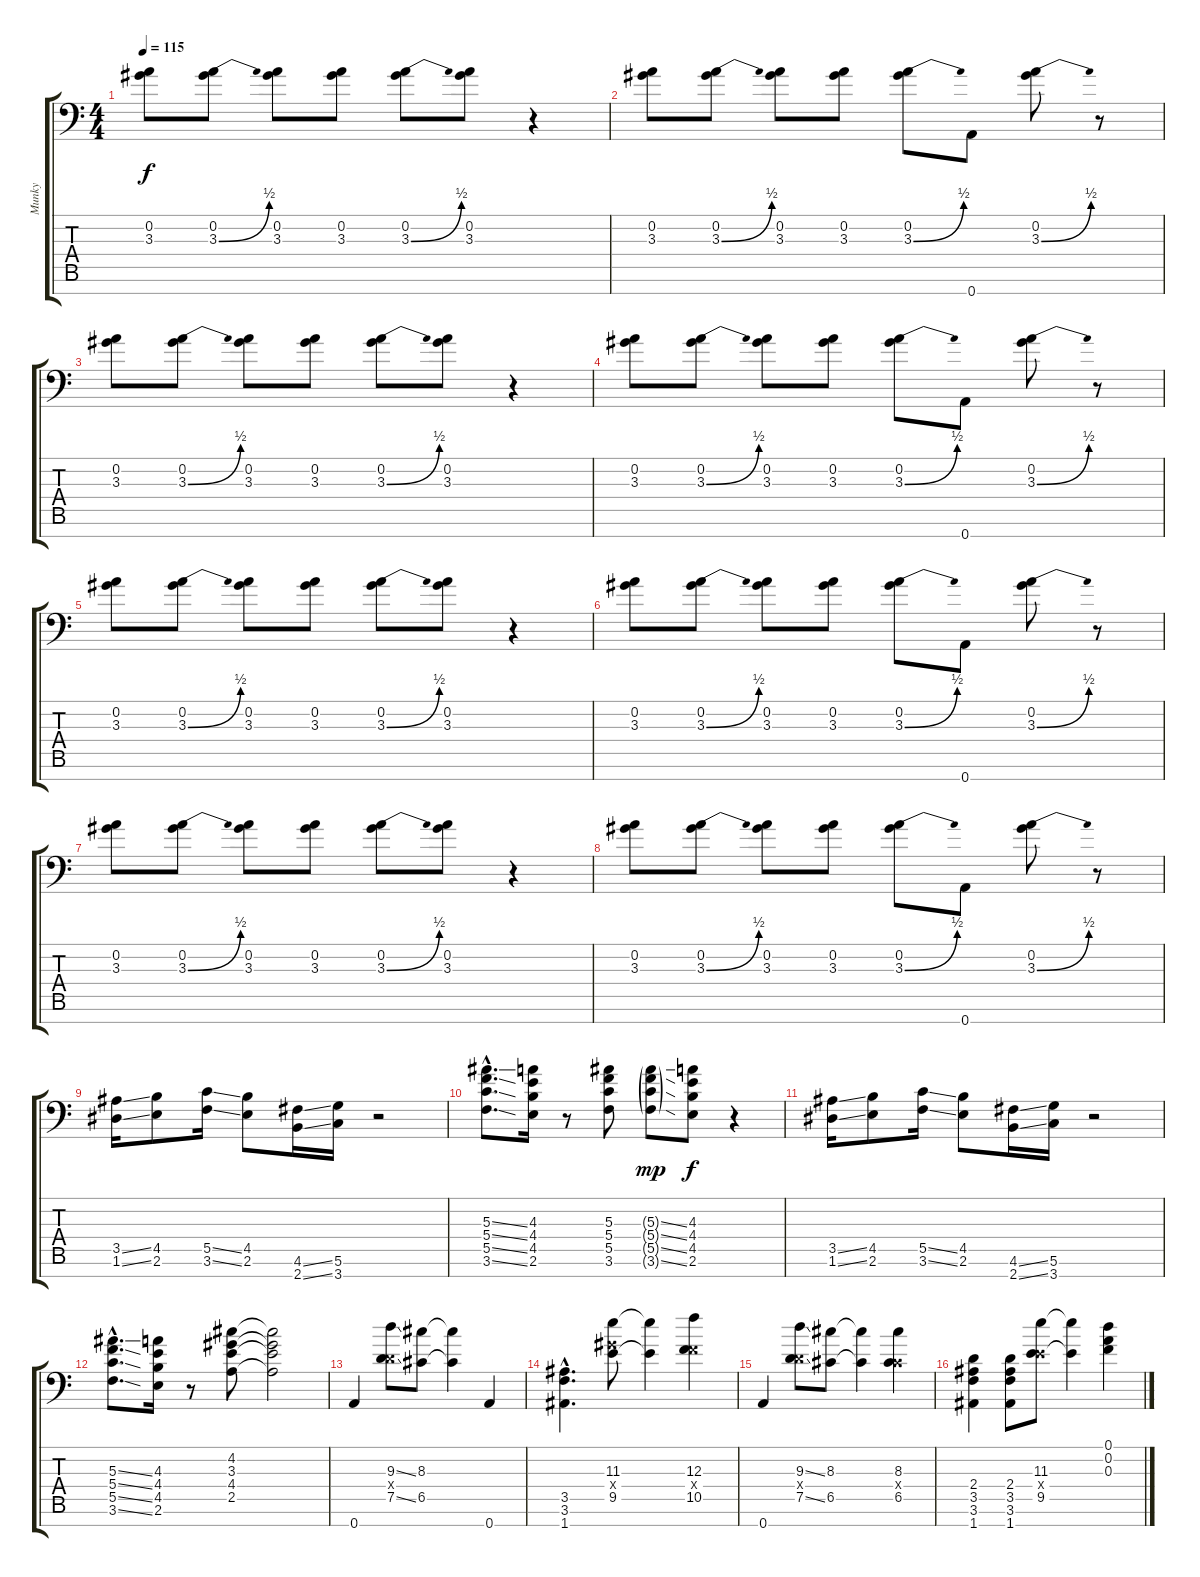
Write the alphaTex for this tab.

\track ("Munky" "Munky") {instrument distortionguitar}
\staff {score tabs}
\tuning (D4 A3 F3 C3 G2 D2 A1) {hide}
\ts (4 4)
\tempo 115
\clef f4
\ks c
(0.2 3.3).8{dy f} (0.2 3.3{be (bend 0 0 60 2)}).8 (0.2 3.3).8 (0.2 3.3).8 (0.2 3.3{be (bend 0 0 60 2)}).8 (0.2 3.3).8 r.4 |
(0.2 3.3).8 (0.2 3.3{be (bend 0 0 60 2)}).8 (0.2 3.3).8 (0.2 3.3).8 (0.2 3.3{be (bend 0 0 60 2)}).8 0.7.8 (0.2 3.3{be (bend 0 0 60 2)}).8 r.8 |
(0.2 3.3).8 (0.2 3.3{be (bend 0 0 60 2)}).8 (0.2 3.3).8 (0.2 3.3).8 (0.2 3.3{be (bend 0 0 60 2)}).8 (0.2 3.3).8 r.4 |
(0.2 3.3).8 (0.2 3.3{be (bend 0 0 60 2)}).8 (0.2 3.3).8 (0.2 3.3).8 (0.2 3.3{be (bend 0 0 60 2)}).8 0.7.8 (0.2 3.3{be (bend 0 0 60 2)}).8 r.8 |
(0.2 3.3).8 (0.2 3.3{be (bend 0 0 60 2)}).8 (0.2 3.3).8 (0.2 3.3).8 (0.2 3.3{be (bend 0 0 60 2)}).8 (0.2 3.3).8 r.4 |
(0.2 3.3).8 (0.2 3.3{be (bend 0 0 60 2)}).8 (0.2 3.3).8 (0.2 3.3).8 (0.2 3.3{be (bend 0 0 60 2)}).8 0.7.8 (0.2 3.3{be (bend 0 0 60 2)}).8 r.8 |
(0.2 3.3).8 (0.2 3.3{be (bend 0 0 60 2)}).8 (0.2 3.3).8 (0.2 3.3).8 (0.2 3.3{be (bend 0 0 60 2)}).8 (0.2 3.3).8 r.4 |
(0.2 3.3).8 (0.2 3.3{be (bend 0 0 60 2)}).8 (0.2 3.3).8 (0.2 3.3).8 (0.2 3.3{be (bend 0 0 60 2)}).8 0.7.8 (0.2 3.3{be (bend 0 0 60 2)}).8 r.8 |
(3.5{ss} 1.6{ss}).16 (4.5 2.6).8 (5.5{ss} 3.6{ss}).16 (4.5 2.6).8 (4.6{ss} 2.7{ss}).16 (5.6 3.7).16 r.2 |
(5.3{ss hac} 5.4{ss hac} 5.5{ss} 3.6{ss hac}).8{d} (4.3 4.4 4.5 2.6).16 r.8 (5.3 5.4 5.5 3.6).8 (5.3{ss g} 5.4{ss g} 5.5{ss g} 3.6{ss g}).8{dy mp} (4.3 4.4 4.5 2.6).8{dy f} r.4 |
(3.5{ss} 1.6{ss}).16 (4.5 2.6).8 (5.5{ss} 3.6{ss}).16 (4.5 2.6).8 (4.6{ss} 2.7{ss}).16 (5.6 3.7).16 r.2 |
(5.3{ss hac} 5.4{ss hac} 5.5{ss hac} 3.6{ss hac}).8{d} (4.3 4.4 4.5 2.6).16 r.8 (4.2 3.3 4.4 2.5).8 (4.2{t} 3.3{t} 4.4{t} 2.5{t}).2 |
0.7.4 (9.3{ss} 2.4{x} 7.5{ss}).8 (8.3 6.5).8 (8.3{t} 6.5{t}).4 0.7.4 |
(3.5{hac} 3.6{hac} 1.7{hac}).4{d} (11.3 8.4{x} 9.5).8 (11.3{t} 9.5{t}).4 (12.3 5.4{x} 10.5).4 |
0.7.4 (9.3{ss} 2.4{x} 7.5{ss}).8 (8.3 6.5).8 (8.3{t} 6.5{t}).4 (8.3 1.4{x} 6.5).4 |
(2.4 3.5 3.6 1.7).4 (2.4 3.5 3.6 1.7).8 (11.3 4.4{x} 9.5).8 (11.3{t} 9.5{t}).4 (0.1 0.2 0.3).4
